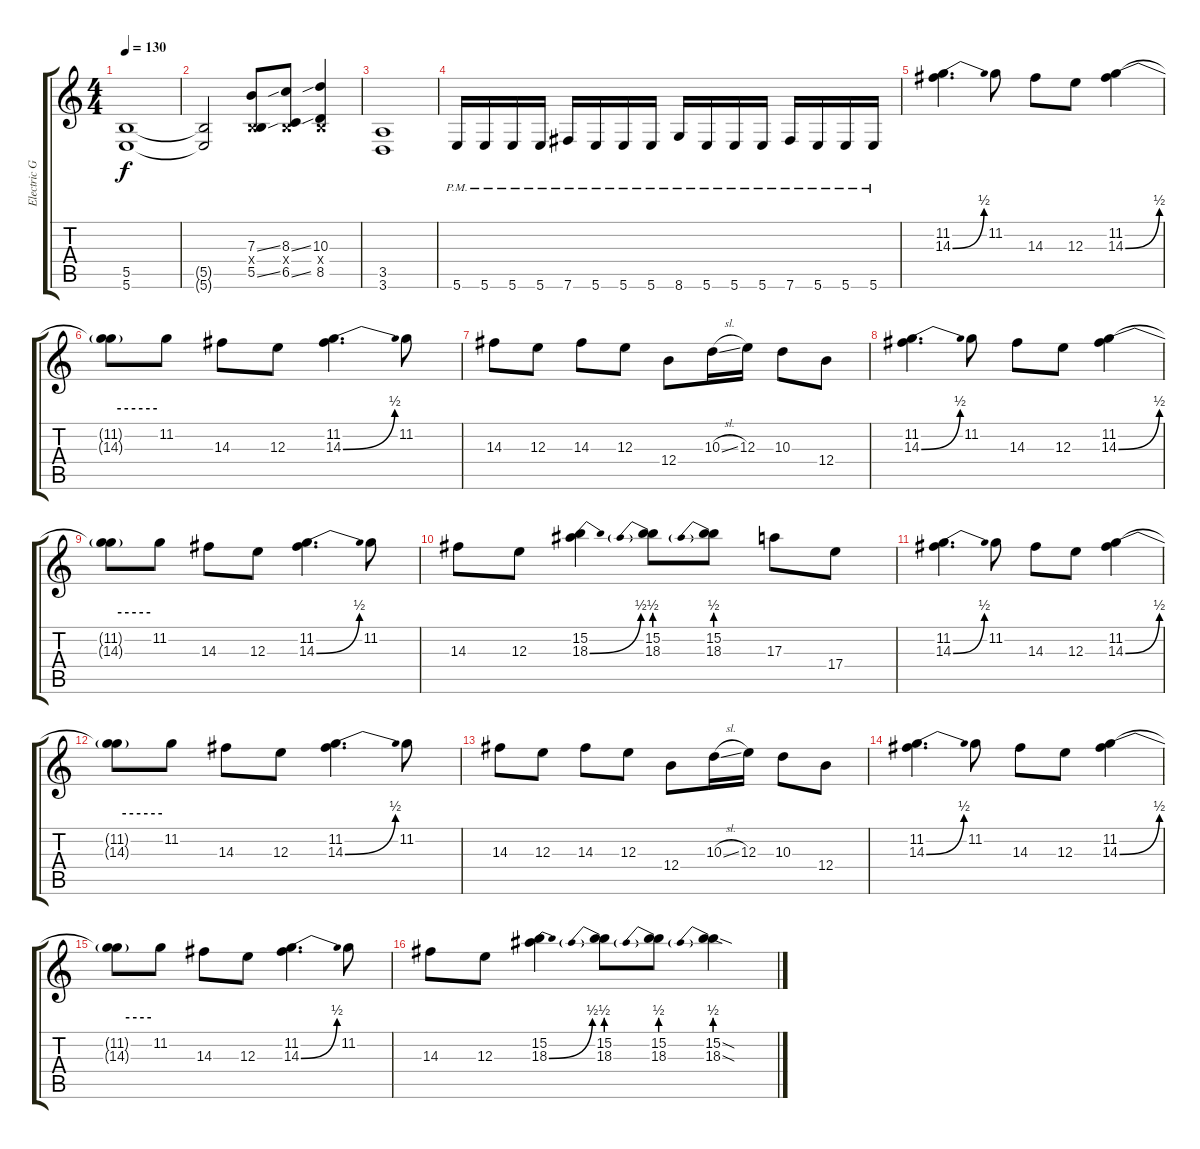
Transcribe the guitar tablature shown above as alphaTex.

\track ("Electric Guitar" "Electric G") {instrument distortionguitar}
\staff {score tabs}
\tuning (Db4 Ab3 E3 B2 Gb2 B1) {hide}
\ts (4 4)
\tempo 130
\clef g2
\ks c
(5.5 5.6).1{dy f} |
(5.5{t} 5.6{t}).2 (7.3{ss} 0.4{x} 5.5{ss}).8 (8.3{ss} 0.4{x} 6.5{ss}).8 (10.3 0.4{x} 8.5).4 |
(3.5 3.6).1 |
5.6{pm}.16 5.6{pm}.16 5.6{pm}.16 5.6{pm}.16 7.6{pm}.16 5.6{pm}.16 5.6{pm}.16 5.6{pm}.16 8.6{pm}.16 5.6{pm}.16 5.6{pm}.16 5.6{pm}.16 7.6{pm}.16 5.6{pm}.16 5.6{pm}.16 5.6{pm}.16 |
(11.2 14.3{be (bend 0 0 60 2)}).4{d} 11.2.8 14.3.8 12.3.8 (11.2 14.3{be (bend 0 0 60 2)}).4 |
(11.2{t} 14.3{be (hold 0 2 60 2) t}).8 11.2.8 14.3.8 12.3.8 (11.2 14.3{be (bend 0 0 60 2)}).4{d} 11.2.8 |
14.3.8 12.3.8 14.3.8 12.3.8 12.4.8 10.3{sl}.16 12.3.16 10.3.8 12.4.8 |
(11.2 14.3{be (bend 0 0 60 2)}).4{d} 11.2.8 14.3.8 12.3.8 (11.2 14.3{be (bend 0 0 60 2)}).4 |
(11.2{t} 14.3{be (hold 0 2 60 2) t}).8 11.2.8 14.3.8 12.3.8 (11.2 14.3{be (bend 0 0 60 2)}).4{d} 11.2.8 |
14.3.8 12.3.8 (15.2 18.3{be (bend 0 0 60 2)}).4 (15.2 18.3{be (prebend 0 2 60 2)}).8 (15.2 18.3{be (prebend 0 2 60 2)}).8 17.3.8 17.4.8 |
(11.2 14.3{be (bend 0 0 60 2)}).4{d} 11.2.8 14.3.8 12.3.8 (11.2 14.3{be (bend 0 0 60 2)}).4 |
(11.2{t} 14.3{be (hold 0 2 60 2) t}).8 11.2.8 14.3.8 12.3.8 (11.2 14.3{be (bend 0 0 60 2)}).4{d} 11.2.8 |
14.3.8 12.3.8 14.3.8 12.3.8 12.4.8 10.3{sl}.16 12.3.16 10.3.8 12.4.8 |
(11.2 14.3{be (bend 0 0 60 2)}).4{d} 11.2.8 14.3.8 12.3.8 (11.2 14.3{be (bend 0 0 60 2)}).4 |
(11.2{t} 14.3{be (hold 0 2 60 2) t}).8 11.2.8 14.3.8 12.3.8 (11.2 14.3{be (bend 0 0 60 2)}).4{d} 11.2.8 |
14.3.8 12.3.8 (15.2 18.3{be (bend 0 0 60 2)}).4 (15.2 18.3{be (prebend 0 2 60 2)}).8 (15.2 18.3{be (prebend 0 2 60 2)}).8 (15.2{sod} 18.3{be (prebend 0 2 60 2) sod}).4
